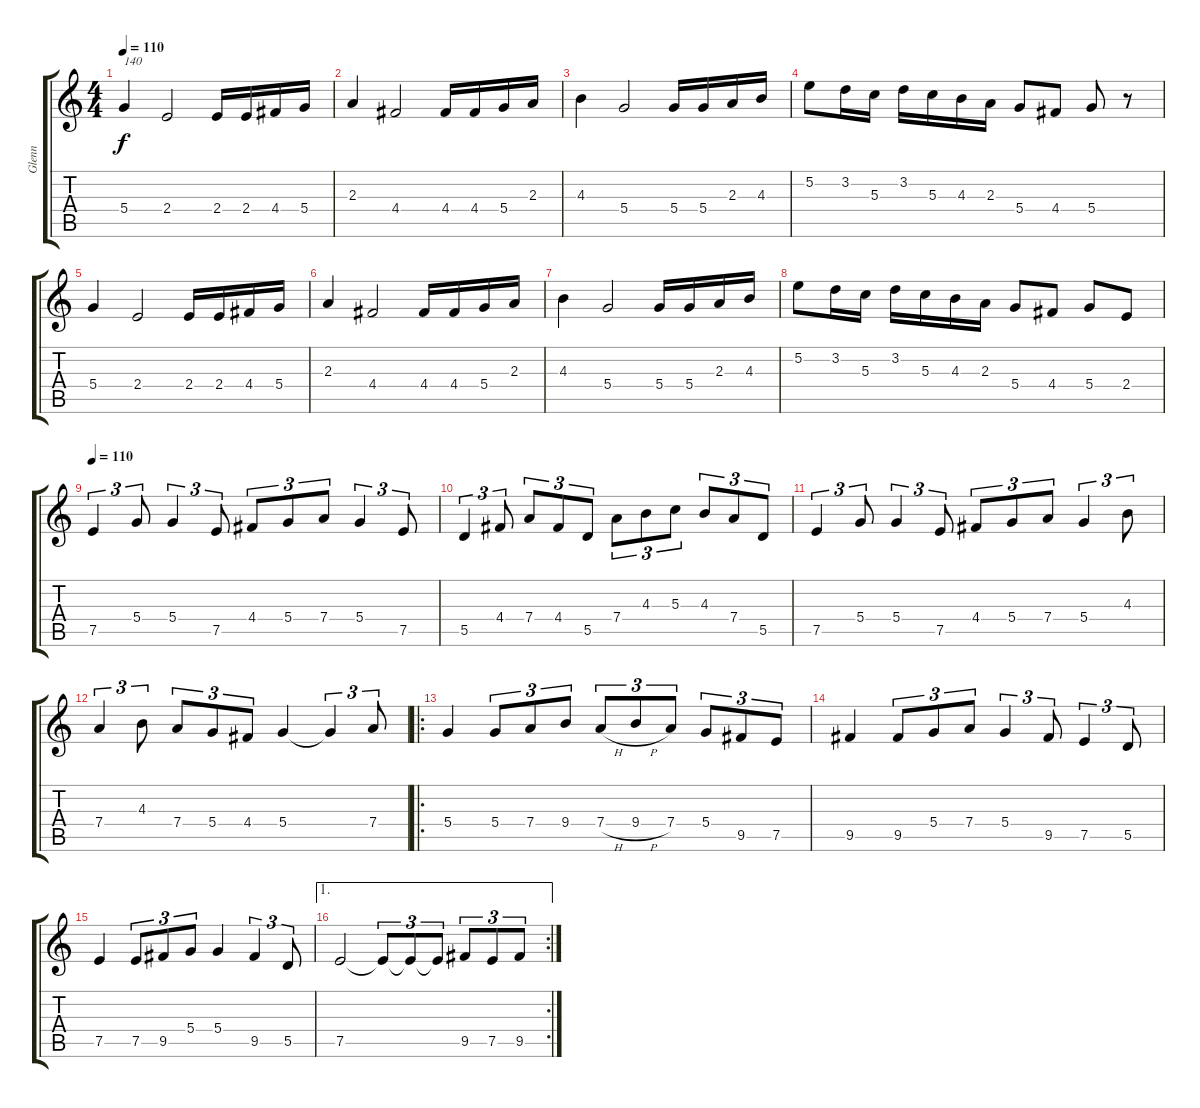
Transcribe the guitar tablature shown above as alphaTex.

\track ("Glenn " "Glenn ") {instrument distortionguitar}
\staff {score tabs}
\tuning (E4 B3 G3 D3 A2 E2) {hide}
\ts (4 4)
\tempo 140
\tempo 110
\clef g2
\ks c
5.4.4{txt "140" dy f} 2.4.2 2.4.16 2.4.16 4.4.16 5.4.16 |
2.3.4 4.4.2 4.4.16 4.4.16 5.4.16 2.3.16 |
4.3.4 5.4.2 5.4.16 5.4.16 2.3.16 4.3.16 |
5.2.8 3.2.16 5.3.16 3.2.16 5.3.16 4.3.16 2.3.16 5.4.8 4.4.8 5.4.8 r.8 |
5.4.4 2.4.2 2.4.16 2.4.16 4.4.16 5.4.16 |
2.3.4 4.4.2 4.4.16 4.4.16 5.4.16 2.3.16 |
4.3.4 5.4.2 5.4.16 5.4.16 2.3.16 4.3.16 |
5.2.8 3.2.16 5.3.16 3.2.16 5.3.16 4.3.16 2.3.16 5.4.8 4.4.8 5.4.8 2.4.8 |
\tempo 110
7.5.4{tu (3 2)} 5.4.8{tu (3 2)} 5.4.4{tu (3 2)} 7.5.8{tu (3 2)} 4.4.8{tu (3 2)} 5.4.8{tu (3 2)} 7.4.8{tu (3 2)} 5.4.4{tu (3 2)} 7.5.8{tu (3 2)} |
5.5.4{tu (3 2)} 4.4.8{tu (3 2)} 7.4.8{tu (3 2)} 4.4.8{tu (3 2)} 5.5.8{tu (3 2)} 7.4.8{tu (3 2)} 4.3.8{tu (3 2)} 5.3.8{tu (3 2)} 4.3.8{tu (3 2)} 7.4.8{tu (3 2)} 5.5.8{tu (3 2)} |
7.5.4{tu (3 2)} 5.4.8{tu (3 2)} 5.4.4{tu (3 2)} 7.5.8{tu (3 2)} 4.4.8{tu (3 2)} 5.4.8{tu (3 2)} 7.4.8{tu (3 2)} 5.4.4{tu (3 2)} 4.3.8{tu (3 2)} |
7.4.4{tu (3 2)} 4.3.8{tu (3 2)} 7.4.8{tu (3 2)} 5.4.8{tu (3 2)} 4.4.8{tu (3 2)} 5.4.4 5.4{t}.4{tu (3 2)} 7.4.8{tu (3 2)} |
\ro
5.4.4 5.4.8{tu (3 2)} 7.4.8{tu (3 2)} 9.4.8{tu (3 2)} 7.4{h}.8{tu (3 2)} 9.4{h}.8{tu (3 2)} 7.4.8{tu (3 2)} 5.4.8{tu (3 2)} 9.5.8{tu (3 2)} 7.5.8{tu (3 2)} |
9.5.4 9.5.8{tu (3 2)} 5.4.8{tu (3 2)} 7.4.8{tu (3 2)} 5.4.4{tu (3 2)} 9.5.8{tu (3 2)} 7.5.4{tu (3 2)} 5.5.8{tu (3 2)} |
7.5.4 7.5.8{tu (3 2)} 9.5.8{tu (3 2)} 5.4.8{tu (3 2)} 5.4.4 9.5.4{tu (3 2)} 5.5.8{tu (3 2)} |
\ae 1
\rc 2
7.5.2 7.5{t}.8{tu (3 2)} 7.5{t}.8{tu (3 2)} 7.5{t}.8{tu (3 2)} 9.5.8{tu (3 2)} 7.5.8{tu (3 2)} 9.5.8{tu (3 2)}
